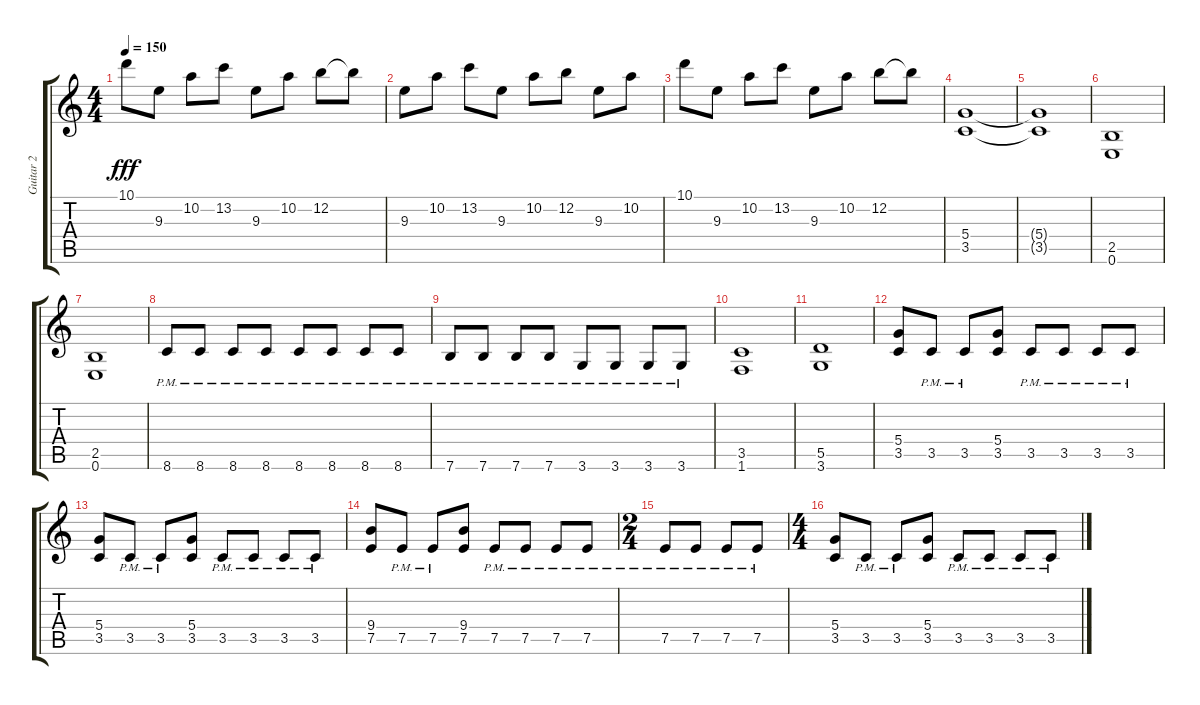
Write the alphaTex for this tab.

\track ("Guitar 2" "Guitar 2") {instrument distortionguitar}
\staff {score tabs}
\tuning (E4 B3 G3 D3 A2 E2) {hide}
\ts (4 4)
\tempo 150
\clef g2
\ks c
10.1.8{dy fff} 9.3.8 10.2.8 13.2.8 9.3.8 10.2.8 12.2.8 12.2{t}.8 |
9.3.8 10.2.8 13.2.8 9.3.8 10.2.8 12.2.8 9.3.8 10.2.8 |
10.1.8 9.3.8 10.2.8 13.2.8 9.3.8 10.2.8 12.2.8 12.2{t}.8 |
(5.4 3.5).1 |
(5.4{t} 3.5{t}).1 |
(2.5 0.6).1 |
(2.5 0.6).1 |
8.6{pm}.8 8.6{pm}.8 8.6{pm}.8 8.6{pm}.8 8.6{pm}.8 8.6{pm}.8 8.6{pm}.8 8.6{pm}.8 |
7.6{pm}.8 7.6{pm}.8 7.6{pm}.8 7.6{pm}.8 3.6{pm}.8 3.6{pm}.8 3.6{pm}.8 3.6{pm}.8 |
(3.5 1.6).1 |
(5.5 3.6).1 |
(5.4 3.5).8 3.5{pm}.8 3.5{pm}.8 (5.4 3.5).8 3.5{pm}.8 3.5{pm}.8 3.5{pm}.8 3.5{pm}.8 |
(5.4 3.5).8 3.5{pm}.8 3.5{pm}.8 (5.4 3.5).8 3.5{pm}.8 3.5{pm}.8 3.5{pm}.8 3.5{pm}.8 |
(9.4 7.5).8 7.5{pm}.8 7.5{pm}.8 (9.4 7.5).8 7.5{pm}.8 7.5{pm}.8 7.5{pm}.8 7.5{pm}.8 |
\ts (2 4)
7.5{pm}.8 7.5{pm}.8 7.5{pm}.8 7.5{pm}.8 |
\ts (4 4)
(5.4 3.5).8 3.5{pm}.8 3.5{pm}.8 (5.4 3.5).8 3.5{pm}.8 3.5{pm}.8 3.5{pm}.8 3.5{pm}.8
